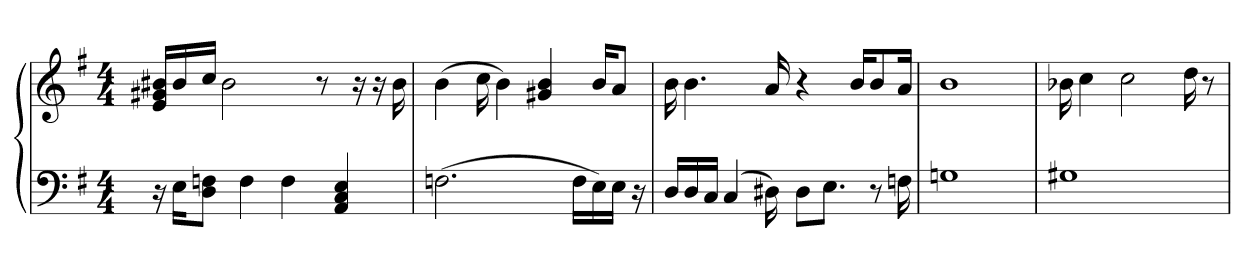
**kern	**kern
*part1	*part1
*staff2	*staff1
*clefF4	*clefG2
*k[f#]	*k[f#]
*M4/4	*M4/4
=1	=1
16r	16e/ 16g#X/ 16b#X/LL
16E\KL	16b#/
8D\ 8Fn\J	16cc/JJ
.	2b#
4F	.
4F	.
.	8r
4AA 4C 4E	.
.	16r
.	16r
.	16b#
=2	=2
(2.Fn	(4b
.	16cc
.	4b)
.	4g#X 4b
16F\LL	.
16E\)	16b/KL
16E\JJ	8a/J
16r	.
=3	=3
16D/LL	16b
16D/	4.b
16C/JJ	.
(4C	.
16D#X)	16a
8D#\L	4r
8.E\J	.
.	16b/KL
8r	8b/
16Fn	16a/Jk
=4	=4
1Gn	1b
=5	=5
1G#X	16b-X
.	4cc
.	2cc
.	16dd
.	8r
=	=
*-	*-
